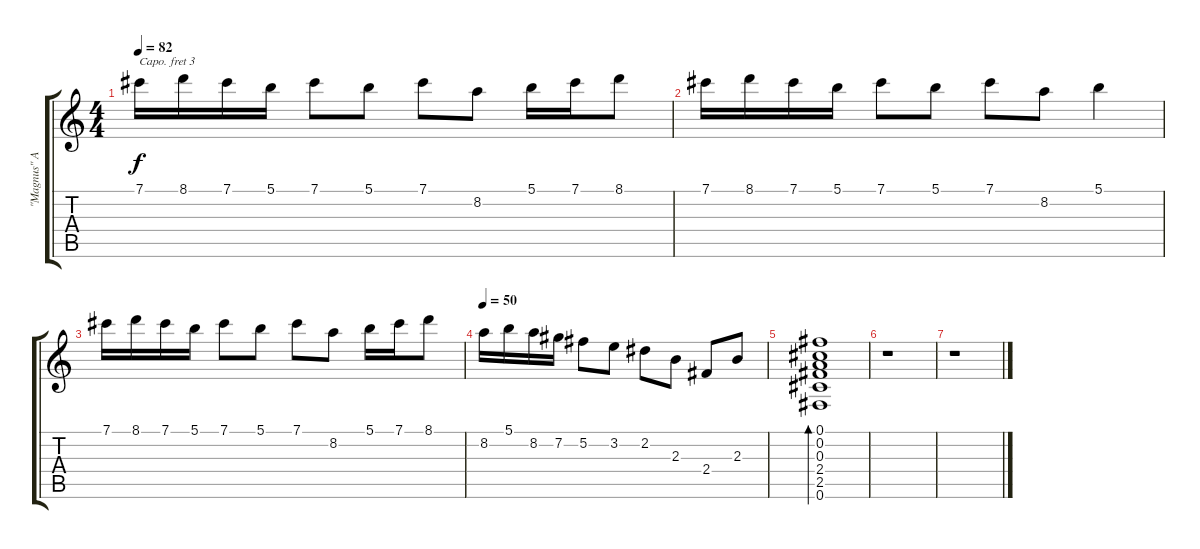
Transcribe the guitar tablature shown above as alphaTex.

\track ("\"Magnus\" Armin Siepen" "\"Magnus\" A") {instrument acousticguitarsteel}
\staff {score tabs}
\capo 3
\tuning (Eb4 Bb3 Gb3 Db3 Ab2 Eb2) {hide}
\ts (4 4)
\tempo 82
\clef g2
\ks c
7.1.16{dy f} 8.1.16 7.1.16 5.1.16 7.1.8 5.1.8 7.1.8 8.2.8 5.1.16 7.1.16 8.1.8 |
7.1.16 8.1.16 7.1.16 5.1.16 7.1.8 5.1.8 7.1.8 8.2.8 5.1.4 |
7.1.16 8.1.16 7.1.16 5.1.16 7.1.8 5.1.8 7.1.8 8.2.8 5.1.16 7.1.16 8.1.8 |
\tempo 50
8.2.16 5.1.16 8.2.16 7.2.16 5.2.8 3.2.8 2.2.8 2.3.8 2.4.8 2.3.8 |
(0.1 0.2 0.3 2.4 2.5 0.6).1{bd 240} |
r.1 |
r.1
